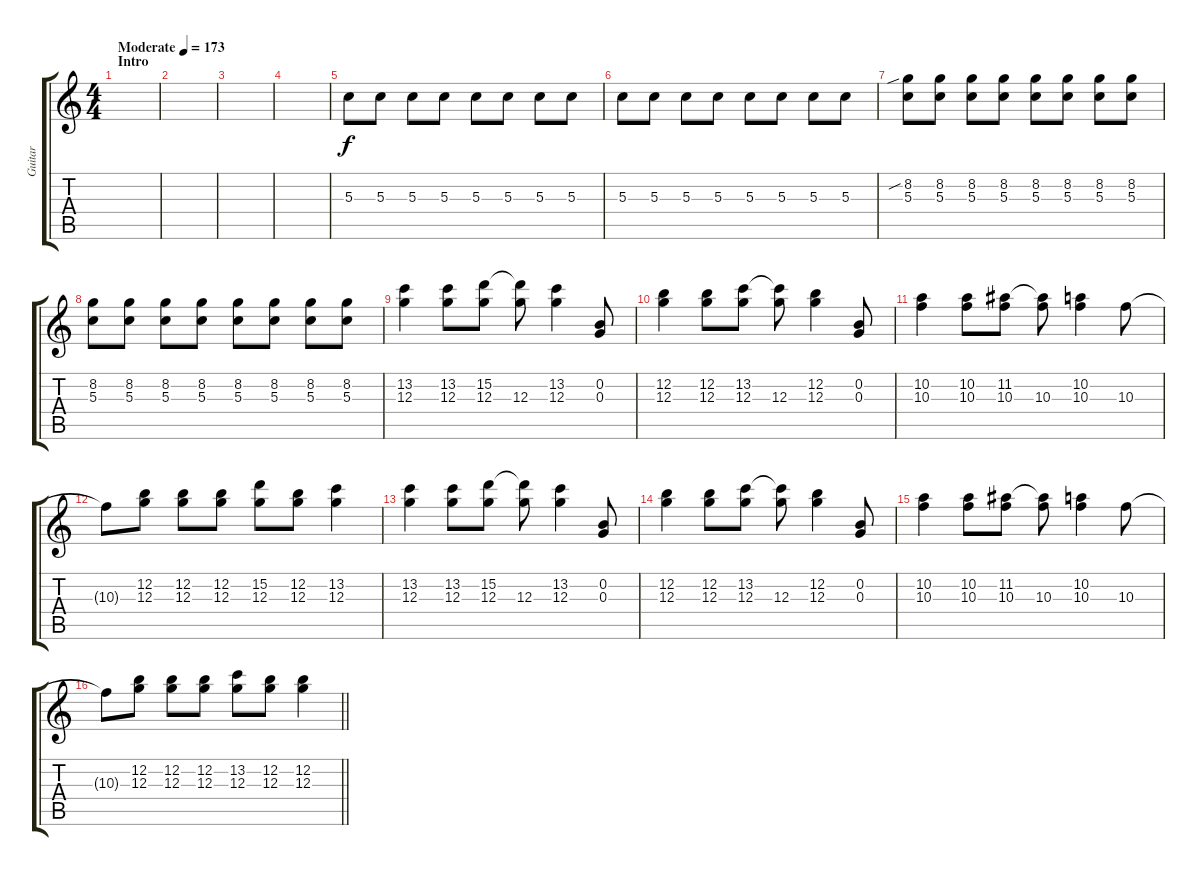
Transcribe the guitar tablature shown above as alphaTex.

\track ("Guitar" "Guitar") {instrument distortionguitar}
\staff {score tabs}
\tuning (E4 B3 G3 D3 A2 E2) {hide}
\ts (4 4)
\section ("" "Intro")
\tempo (173 "Moderate")
\clef g2
\ks c
|
|
|
|
5.3.8 5.3.8 5.3.8 5.3.8 5.3.8 5.3.8 5.3.8 5.3.8 |
5.3.8 5.3.8 5.3.8 5.3.8 5.3.8 5.3.8 5.3.8 5.3.8 |
(8.2{sib} 5.3).8 (8.2 5.3).8 (8.2 5.3).8 (8.2 5.3).8 (8.2 5.3).8 (8.2 5.3).8 (8.2 5.3).8 (8.2 5.3).8 |
(8.2 5.3).8 (8.2 5.3).8 (8.2 5.3).8 (8.2 5.3).8 (8.2 5.3).8 (8.2 5.3).8 (8.2 5.3).8 (8.2 5.3).8 |
(13.2 12.3).4 (13.2 12.3).8 (15.2 12.3).8 (15.2{t} 12.3).8 (13.2 12.3).4 (0.2 0.3).8 |
(12.2 12.3).4 (12.2 12.3).8 (13.2 12.3).8 (13.2{t} 12.3).8 (12.2 12.3).4 (0.2 0.3).8 |
(10.2 10.3).4 (10.2 10.3).8 (11.2 10.3).8 (11.2{t} 10.3).8 (10.2 10.3).4 10.3.8 |
10.3{t}.8 (12.2 12.3).8 (12.2 12.3).8 (12.2 12.3).8 (15.2 12.3).8 (12.2 12.3).8 (13.2 12.3).4 |
(13.2 12.3).4 (13.2 12.3).8 (15.2 12.3).8 (15.2{t} 12.3).8 (13.2 12.3).4 (0.2 0.3).8 |
(12.2 12.3).4 (12.2 12.3).8 (13.2 12.3).8 (13.2{t} 12.3).8 (12.2 12.3).4 (0.2 0.3).8 |
(10.2 10.3).4 (10.2 10.3).8 (11.2 10.3).8 (11.2{t} 10.3).8 (10.2 10.3).4 10.3.8 |
\barLineRight lightlight
10.3{t}.8 (12.2 12.3).8 (12.2 12.3).8 (12.2 12.3).8 (13.2 12.3).8 (12.2 12.3).8 (12.2 12.3).4
